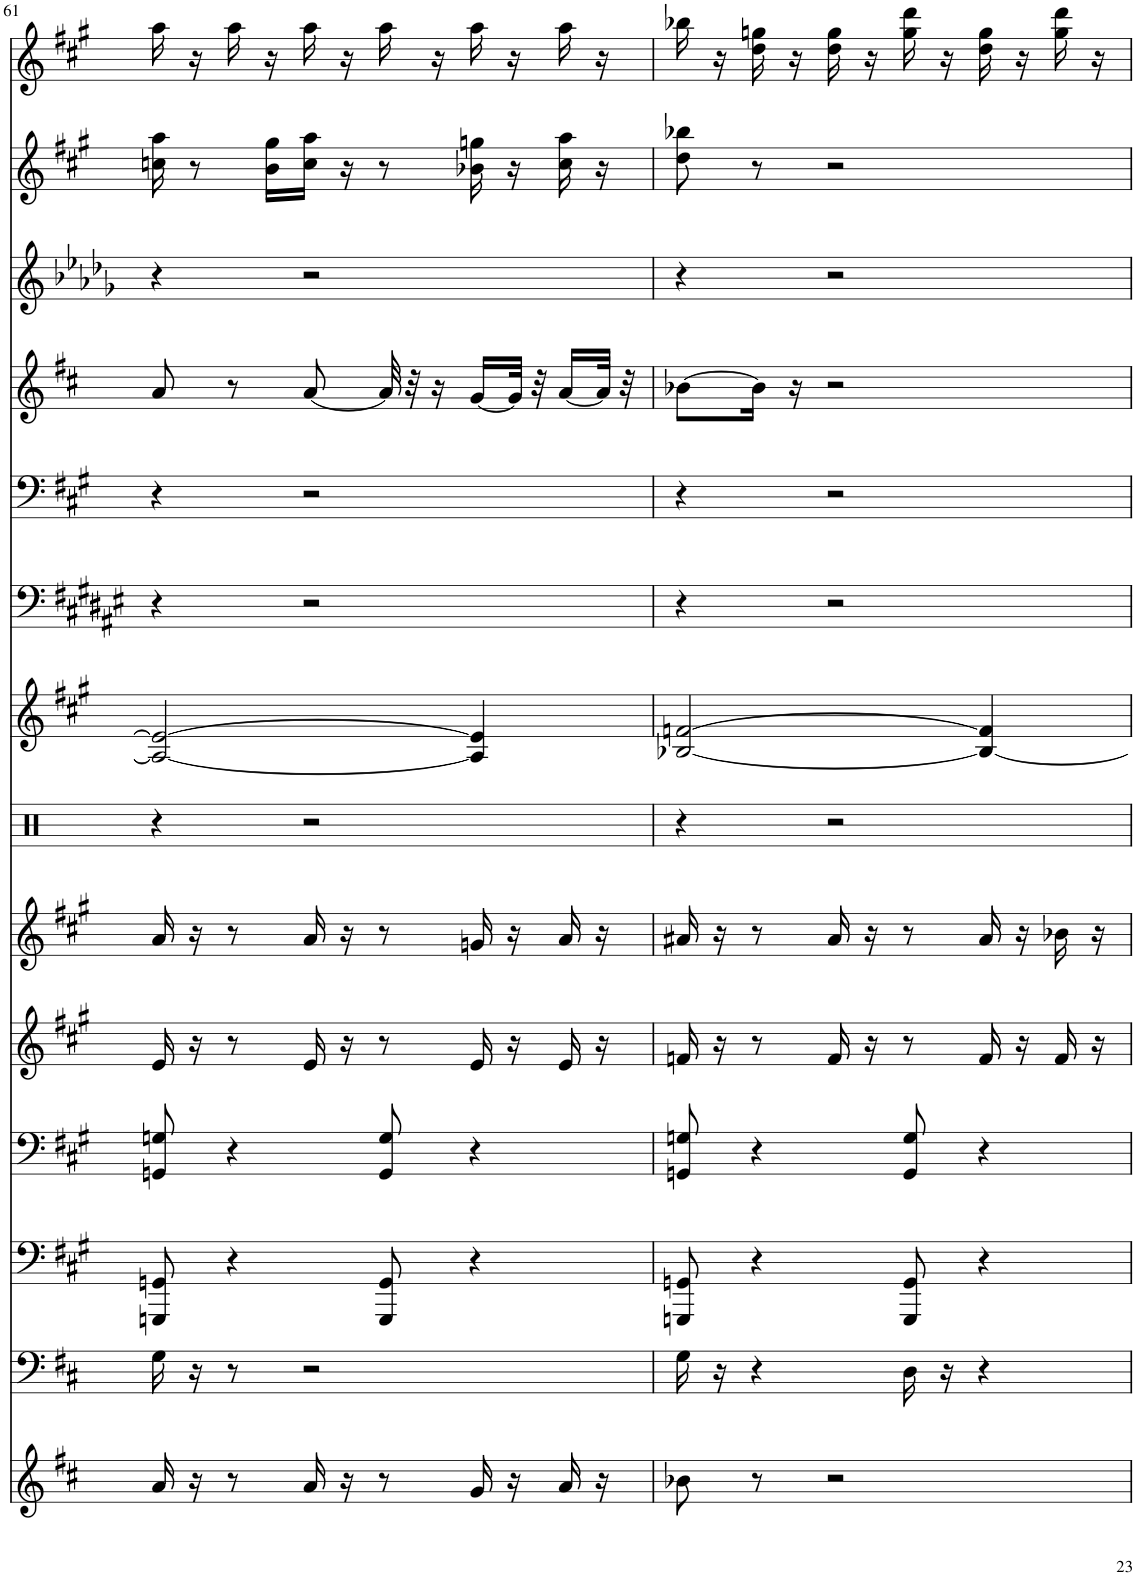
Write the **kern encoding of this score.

**kern	**kern	**kern	**kern	**kern	**kern	**kern	**kern	**kern	**kern	**kern	**kern	**kern	**kern
*part14	*part13	*part12	*part11	*part10	*part9	*part8	*part7	*part6	*part5	*part4	*part3	*part2	*part1
*staff14	*staff13	*staff12	*staff11	*staff10	*staff9	*staff8	*staff7	*staff6	*staff5	*staff4	*staff3	*staff2	*staff1
*I"Brass	*I"Timpani	*I"D.Basses	*I"Cellos	*I"Violas	*I"Violins	*I"Cymbals	*I"Male-voice Choir	*I"Tuba	*I"Trombones	*I"Trumpet I	*I"French Horns	*I"2 Violins	*I"Trumpet II
*I'Brs	*I'Timp	*	*	*	*	*	*I'Ch	*I'Tba	*I'Trb	*I'Tpt	*I'Hn	*	*I'Tpt
!!LO:PB:g=z
*clefG2	*clefF4	*clefF4	*clefF4	*clefG2	*clefG2	*clefX	*clefG2	*clefF4	*clefF4	*clefG2	*clefG2	*clefG2	*clefG2
*	*	*Trd7c12	*	*	*	*	*	*	*	*Trd1c2	*Trd4c7	*	*Trd1c2
*k[f#c#]	*k[f#c#]	*k[f#c#g#]	*k[f#c#g#]	*k[f#c#g#]	*k[f#c#g#]	*k[]	*k[f#c#g#]	*k[f#c#g#d#a#e#]	*k[f#c#g#]	*k[f#c#]	*k[b-e-a-d-g-]	*k[f#c#g#]	*k[f#c#g#]
*M6/8	*M6/8	*M6/8	*M6/8	*M6/8	*M6/8	*M6/8	*M6/8	*M6/8	*M6/8	*M6/8	*M6/8	*M6/8	*M6/8
=61	=61	=61	=61	=61	=61	=61	=61	=61	=61	=61	=61	=61	=61
16a/	16G\	8GGGn/ 8GGn/	8GGn/ 8Gn/	16e/	16a/	4r	2A/_ 2e/_	4r	4r	8a/	4r	16ccn\ 16aa\	16aa\
16r	16r	.	.	16r	16r	.	.	.	.	.	.	8r	16r
8r	8r	4r	4r	8r	8r	.	.	.	.	8r	.	.	16aa\
.	.	.	.	.	.	.	.	.	.	.	.	16b\ 16gg#\LL	16r
16a/	2r	.	.	16e/	16a/	2r	.	2r	2r	[8a/	2r	16cc\ 16aa\JJ	16aa\
16r	.	.	.	16r	16r	.	.	.	.	.	.	16r	16r
8r	.	8GGG/ 8GG/	8GG/ 8G/	8r	8r	.	.	.	.	32a/]	.	8r	16aa\
.	.	.	.	.	.	.	.	.	.	32r	.	.	.
.	.	.	.	.	.	.	.	.	.	16r	.	.	16r
16g/	.	4r	4r	16e/	16gn/	.	4A/] 4e/]	.	.	[16g/LL	.	16b-X\ 16ggn\	16aa\
16r	.	.	.	16r	16r	.	.	.	.	32g/JJk]	.	16r	16r
.	.	.	.	.	.	.	.	.	.	32r	.	.	.
16a/	.	.	.	16e/	16a/	.	.	.	.	[16a/LL	.	16cc\ 16aa\	16aa\
16r	.	.	.	16r	16r	.	.	.	.	32a/JJk]	.	16r	16r
.	.	.	.	.	.	.	.	.	.	32r	.	.	.
=62	=62	=62	=62	=62	=62	=62	=62	=62	=62	=62	=62	=62	=62
8b-X\	16G\	8GGGn/ 8GGn/	8GGn/ 8Gn/	16fn/	16a#X/	4r	[2B-X/ [2fn/	4r	4r	[8b-X\L	4r	8dd\ 8bb-X\	16bb-X\
.	16r	.	.	16r	16r	.	.	.	.	.	.	.	16r
8r	4r	4r	4r	8r	8r	.	.	.	.	16b-\Jk]	.	8r	16dd\ 16ggn\
.	.	.	.	.	.	.	.	.	.	16r	.	.	16r
2r	.	.	.	16f/	16a#/	2r	.	2r	2r	2r	2r	2r	16dd\ 16gg\
.	.	.	.	16r	16r	.	.	.	.	.	.	.	16r
.	16D\	8GGG/ 8GG/	8GG/ 8G/	8r	8r	.	.	.	.	.	.	.	16gg\ 16ddd\
.	16r	.	.	.	.	.	.	.	.	.	.	.	16r
.	4r	4r	4r	16f/	16a#/	.	4B-/_ 4f/]	.	.	.	.	.	16dd\ 16gg\
.	.	.	.	16r	16r	.	.	.	.	.	.	.	16r
.	.	.	.	16f/	16b-X\	.	.	.	.	.	.	.	16gg\ 16ddd\
.	.	.	.	16r	16r	.	.	.	.	.	.	.	16r
=	=	=	=	=	=	=	=	=	=	=	=	=	=
*-	*-	*-	*-	*-	*-	*-	*-	*-	*-	*-	*-	*-	*-
